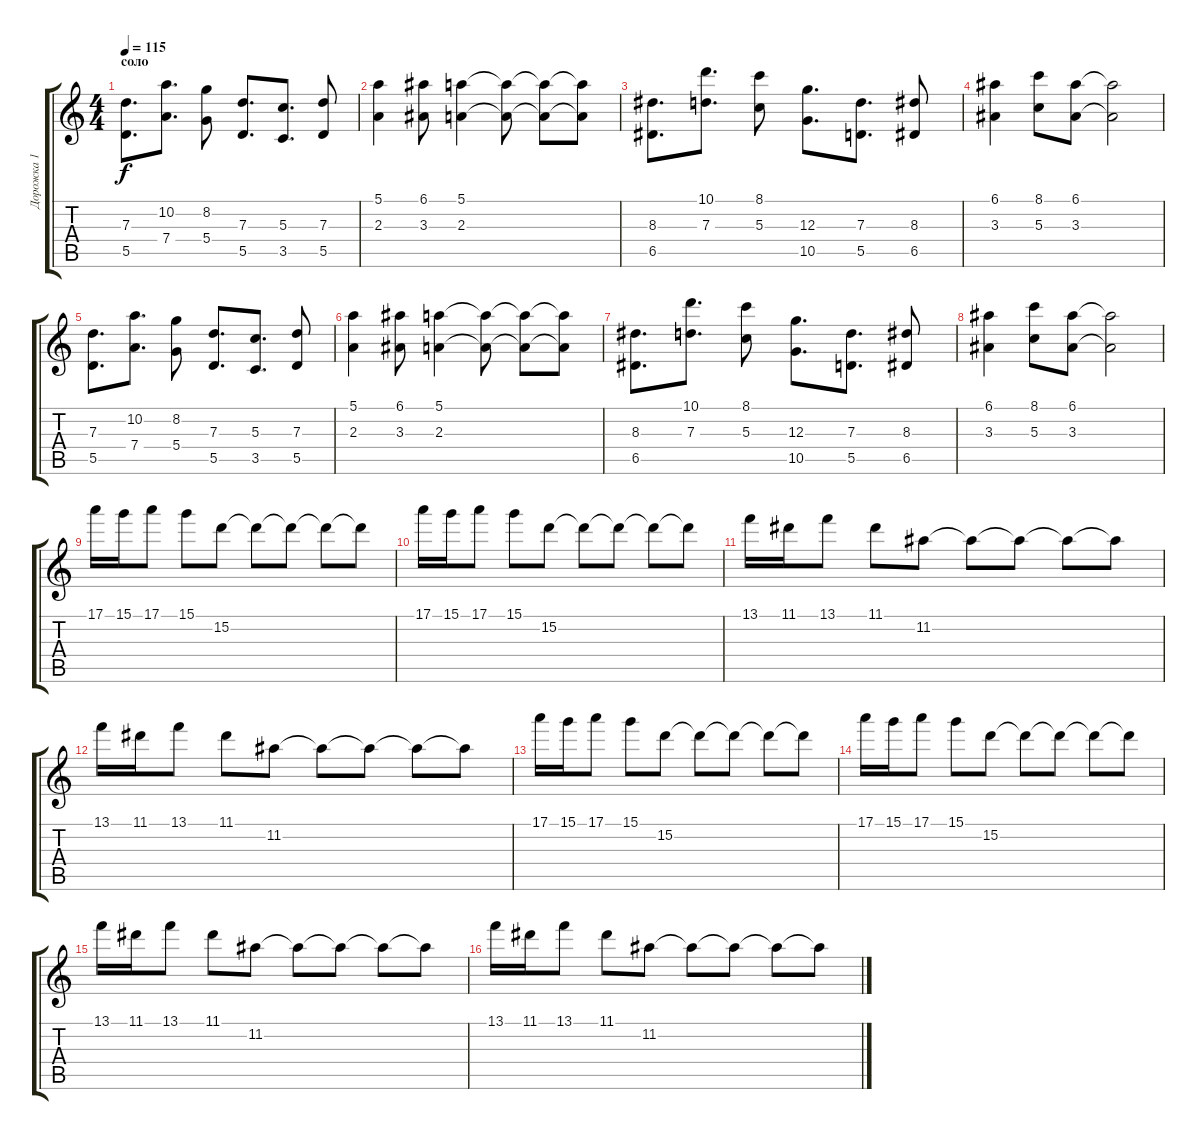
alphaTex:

\track ("Дорожка 1" "Дорожка 1") {instrument electricguitarclean}
\staff {score tabs}
\tuning (E4 B3 G3 D3 A2 D2) {hide}
\ts (4 4)
\section ("" "соло")
\tempo 115
\clef g2
\ks c
(7.3 5.5).8{d dy f} (10.2 7.4).8{d} (8.2 5.4).8 (7.3 5.5).8{d} (5.3 3.5).8{d} (7.3 5.5).8 |
(5.1 2.3).4 (6.1 3.3).8 (5.1 2.3).4 (5.1{t} 2.3{t}).8 (5.1{t} 2.3{t}).8 (5.1{t} 2.3{t}).8 |
(8.3 6.5).8{d} (10.1 7.3).8{d} (8.1 5.3).8 (12.3 10.5).8{d} (7.3 5.5).8{d} (8.3 6.5).8 |
(6.1 3.3).4 (8.1 5.3).8 (6.1 3.3).8 (6.1{t} 3.3{t}).2 |
(7.3 5.5).8{d} (10.2 7.4).8{d} (8.2 5.4).8 (7.3 5.5).8{d} (5.3 3.5).8{d} (7.3 5.5).8 |
(5.1 2.3).4 (6.1 3.3).8 (5.1 2.3).4 (5.1{t} 2.3{t}).8 (5.1{t} 2.3{t}).8 (5.1{t} 2.3{t}).8 |
(8.3 6.5).8{d} (10.1 7.3).8{d} (8.1 5.3).8 (12.3 10.5).8{d} (7.3 5.5).8{d} (8.3 6.5).8 |
(6.1 3.3).4 (8.1 5.3).8 (6.1 3.3).8 (6.1{t} 3.3{t}).2 |
17.1.16 15.1.16 17.1.8 15.1.8 15.2.8 15.2{t}.8 15.2{t}.8 15.2{t}.8 15.2{t}.8 |
17.1.16 15.1.16 17.1.8 15.1.8 15.2.8 15.2{t}.8 15.2{t}.8 15.2{t}.8 15.2{t}.8 |
13.1.16 11.1.16 13.1.8 11.1.8 11.2.8 11.2{t}.8 11.2{t}.8 11.2{t}.8 11.2{t}.8 |
13.1.16 11.1.16 13.1.8 11.1.8 11.2.8 11.2{t}.8 11.2{t}.8 11.2{t}.8 11.2{t}.8 |
17.1.16 15.1.16 17.1.8 15.1.8 15.2.8 15.2{t}.8 15.2{t}.8 15.2{t}.8 15.2{t}.8 |
17.1.16 15.1.16 17.1.8 15.1.8 15.2.8 15.2{t}.8 15.2{t}.8 15.2{t}.8 15.2{t}.8 |
13.1.16 11.1.16 13.1.8 11.1.8 11.2.8 11.2{t}.8 11.2{t}.8 11.2{t}.8 11.2{t}.8 |
13.1.16 11.1.16 13.1.8 11.1.8 11.2.8 11.2{t}.8 11.2{t}.8 11.2{t}.8 11.2{t}.8
